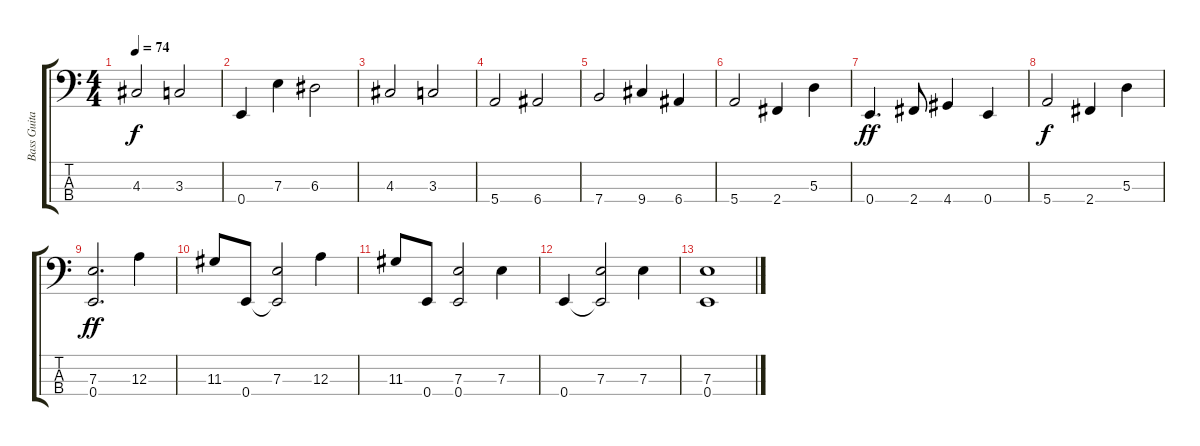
\track ("Bass Guitar" "Bass Guita") {instrument electricbassfinger}
\staff {score tabs}
\tuning (G2 D2 A1 E1) {hide}
\ts (4 4)
\tempo 74
\clef f4
\ks c
4.3.2{dy f} 3.3.2 |
0.4.4 7.3.4 6.3.2 |
4.3.2 3.3.2 |
5.4.2 6.4.2 |
7.4.2 9.4.4 6.4.4 |
5.4.2 2.4.4 5.3.4 |
0.4.4{d dy ff} 2.4.8 4.4.4 0.4.4 |
5.4.2{dy f} 2.4.4 5.3.4 |
(7.3 0.4).2{d dy ff} 12.3.4 |
11.3.8 0.4.8 (7.3 0.4{t}).2 12.3.4 |
11.3.8 0.4.8 (7.3 0.4).2 7.3.4 |
0.4.4 (7.3 0.4{t}).2 7.3.4 |
(7.3 0.4).1
